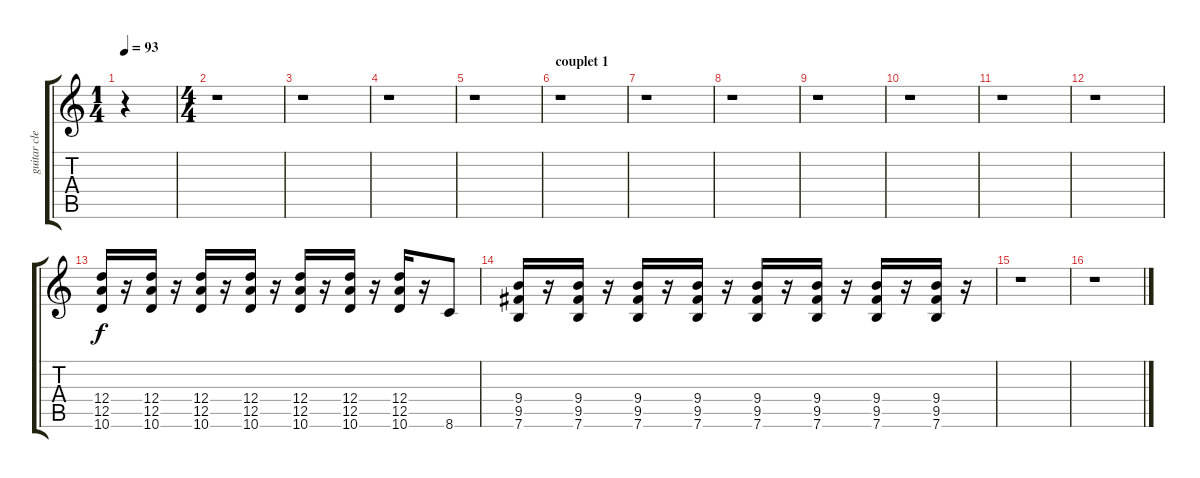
\track ("guitar clean" "guitar cle") {instrument electricguitarclean}
\staff {score tabs}
\tuning (E4 B3 G3 D3 A2 E2) {hide}
\ts (1 4)
\tempo 93
\clef g2
\ks c
r.4{dy f instrument electricguitarclean} |
\ts (4 4)
r.1 |
r.1 |
r.1 |
r.1 |
\section ("" "couplet 1")
r.1 |
r.1 |
r.1 |
r.1 |
r.1 |
r.1 |
r.1 |
(12.4 12.5 10.6).16 r.16 (12.4 12.5 10.6).16 r.16 (12.4 12.5 10.6).16 r.16 (12.4 12.5 10.6).16 r.16 (12.4 12.5 10.6).16 r.16 (12.4 12.5 10.6).16 r.16 (12.4 12.5 10.6).16 r.16 8.6.8 |
(9.4 9.5 7.6).16 r.16 (9.4 9.5 7.6).16 r.16 (9.4 9.5 7.6).16 r.16 (9.4 9.5 7.6).16 r.16 (9.4 9.5 7.6).16 r.16 (9.4 9.5 7.6).16 r.16 (9.4 9.5 7.6).16 r.16 (9.4 9.5 7.6).16 r.16 |
r.1 |
r.1
